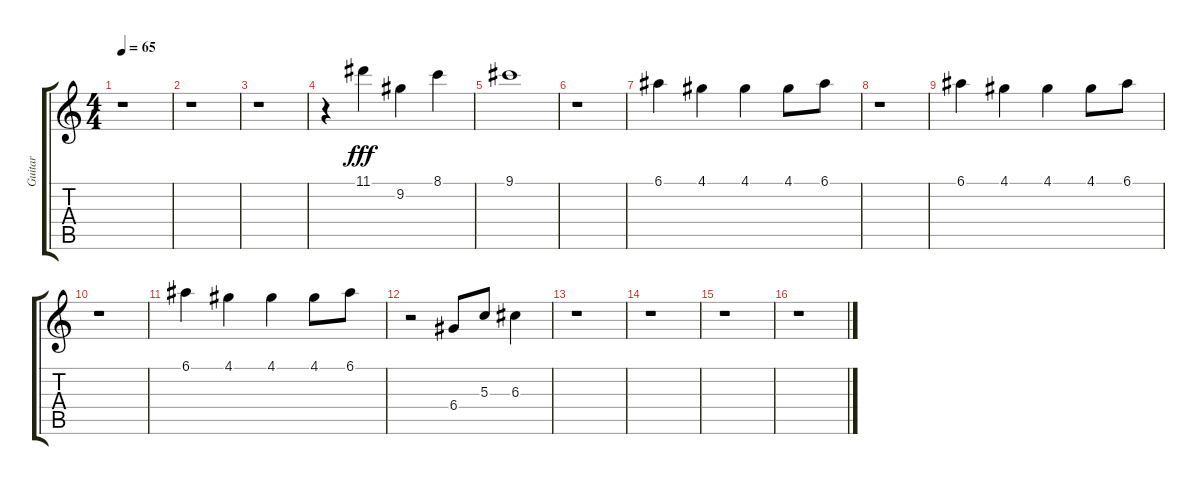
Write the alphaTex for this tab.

\track ("Guitar" "Guitar") {instrument acousticguitarnylon}
\staff {score tabs}
\tuning (E4 B3 G3 D3 A2 E2) {hide}
\ts (4 4)
\tempo 65
\clef g2
\ks c
r.1{dy fff} |
r.1 |
r.1 |
r.4 11.1.4 9.2.4 8.1.4 |
9.1.1 |
r.1 |
6.1.4 4.1.4 4.1.4 4.1.8 6.1.8 |
r.1 |
6.1.4 4.1.4 4.1.4 4.1.8 6.1.8 |
r.1 |
6.1.4 4.1.4 4.1.4 4.1.8 6.1.8 |
r.2 6.4.8 5.3.8 6.3.4 |
r.1 |
r.1 |
r.1 |
r.1
